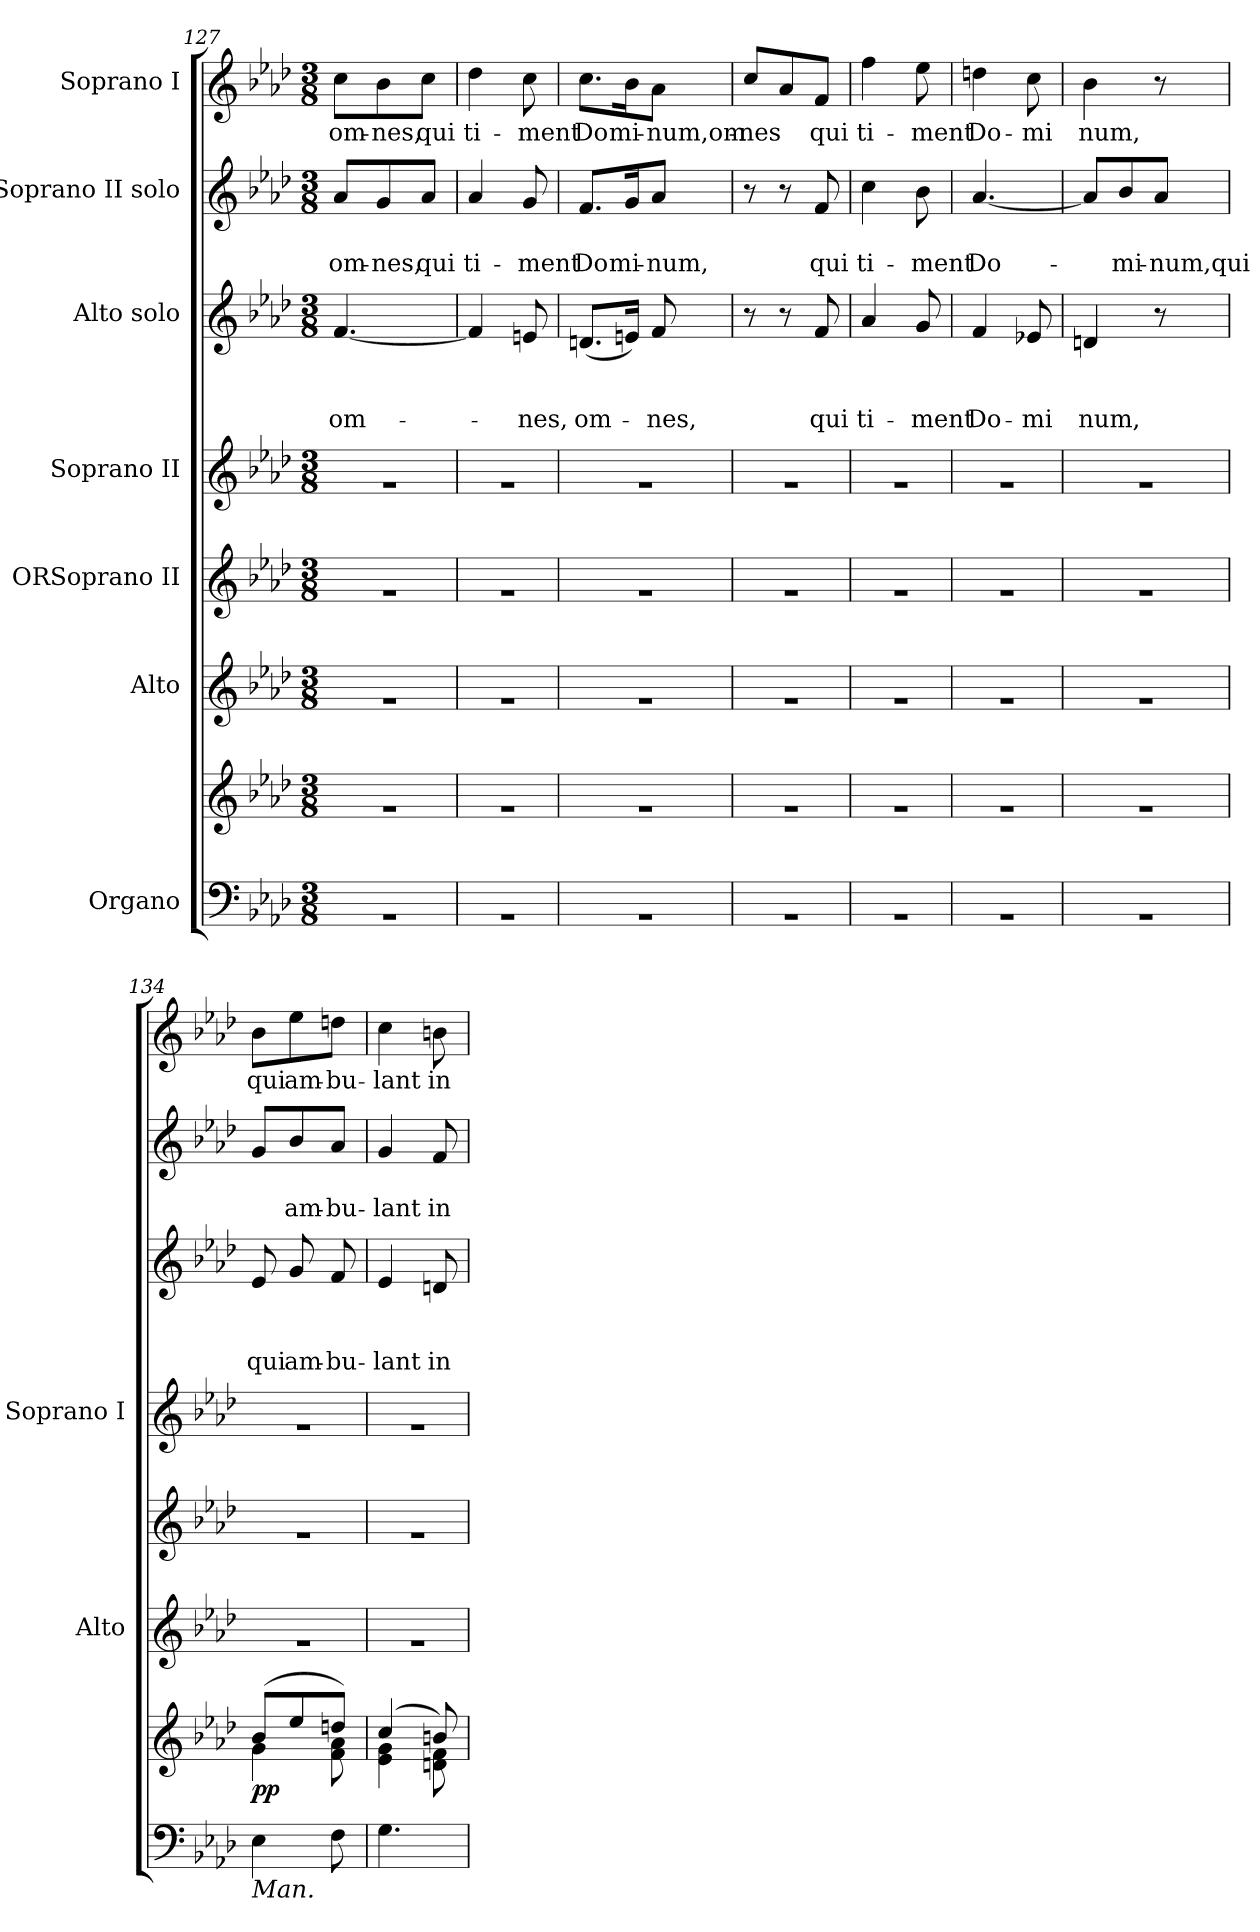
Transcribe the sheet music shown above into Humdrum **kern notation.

**kern	**kern	**dynam	**kern	**kern	**kern	**kern	**text	**text	**text	**kern	**text	**text	**kern	**text
*part7	*part7	*part7	*part6	*part5	*part4	*part3	*part3	*part3	*part3	*part2	*part2	*part2	*part1	*part1
*staff8	*staff7	*staff7/8	*staff6	*staff5	*staff4	*staff3	*staff3	*staff3	*staff3	*staff2	*staff2	*staff2	*staff1	*staff1
*I"Organo	*	*	*I"Alto	*I"ORSoprano II	*I"Soprano II	*I"Alto solo	*	*	*	*I"Soprano II solo	*	*	*I"Soprano I	*
*	*	*	*I'Alto	*	*I'Soprano I	*	*	*	*	*	*	*	*	*
*clefF4	*clefG2	*	*clefG2	*clefG2	*clefG2	*clefG2	*	*	*	*clefG2	*	*	*clefG2	*
*k[b-e-a-d-]	*k[b-e-a-d-]	*	*k[b-e-a-d-]	*k[b-e-a-d-]	*k[b-e-a-d-]	*k[b-e-a-d-]	*	*	*	*k[b-e-a-d-]	*	*	*k[b-e-a-d-]	*
*A-:	*A-:	*	*A-:	*A-:	*A-:	*A-:	*	*	*	*A-:	*	*	*A-:	*
*M3/8	*M3/8	*	*M3/8	*M3/8	*M3/8	*M3/8	*	*	*	*M3/8	*	*	*M3/8	*
=127	=127	=127	=127	=127	=127	=127	=127	=127	=127	=127	=127	=127	=127	=127
!LO:N:vis=1	!LO:N:vis=1	!	!LO:N:vis=1	!LO:N:vis=1	!LO:N:vis=1	!	!	!	!LO:LY:b	!	!	!LO:LY:b	!	!LO:LY:b
4.rC	4.ra	.	4.ra	4.ra	4.ra	[<4.f/	.	.	om-	8a-/L	.	om-	8cc\L	om-
!	!	!	!	!	!	!	!	!	!	!	!	!LO:LY:b	!	!LO:LY:b
.	.	.	.	.	.	.	.	.	.	8g/	.	-nes,	8b-\	-nes,
!	!	!	!	!	!	!	!	!	!	!	!	!LO:LY:b	!	!LO:LY:b
.	.	.	.	.	.	.	.	.	.	8a-/J	.	qui	8cc\J	qui
=128	=128	=128	=128	=128	=128	=128	=128	=128	=128	=128	=128	=128	=128	=128
!LO:N:vis=1	!LO:N:vis=1	!	!LO:N:vis=1	!LO:N:vis=1	!LO:N:vis=1	!	!	!	!	!	!	!LO:LY:b	!	!LO:LY:b
4.rC	4.ra	.	4.ra	4.ra	4.ra	4f/]	.	.	.	4a-/	.	ti-	4dd-\	ti-
!	!	!	!	!	!	!	!	!	!LO:LY:b	!	!	!LO:LY:b	!	!LO:LY:b
.	.	.	.	.	.	8en/	.	.	-nes,	8g/	.	-ment	8cc\	-ment
=129	=129	=129	=129	=129	=129	=129	=129	=129	=129	=129	=129	=129	=129	=129
!LO:N:vis=1	!LO:N:vis=1	!	!LO:N:vis=1	!LO:N:vis=1	!LO:N:vis=1	!	!	!	!LO:LY:b	!	!	!LO:LY:b	!	!LO:LY:b
4.rC	4.ra	.	4.ra	4.ra	4.ra	(<8.dn/L	.	.	om-	8.f/L	.	Do	8.cc\L	Do
!	!	!	!	!	!	!	!	!	!	!	!	!LO:LY:b	!	!LO:LY:b
.	.	.	.	.	.	16en/Jk)	.	.	.	16g/K	.	mi-	16b-\K	mi-
!	!	!	!	!	!	!	!	!	!LO:LY:b	!	!	!LO:LY:b	!	!LO:LY:b
.	.	.	.	.	.	8f/	.	.	-nes,	8a-/J	.	-num,	8a-\J	-num,om-
=130	=130	=130	=130	=130	=130	=130	=130	=130	=130	=130	=130	=130	=130	=130
!LO:N:vis=1	!LO:N:vis=1	!	!LO:N:vis=1	!LO:N:vis=1	!LO:N:vis=1	!	!	!	!	!	!	!	!	!LO:LY:b
4.rC	4.ra	.	4.ra	4.ra	4.ra	8r	.	.	.	8r	.	.	8cc/L	-nes
.	.	.	.	.	.	8r	.	.	.	8r	.	.	8a-/	.
!	!	!	!	!	!	!	!	!	!LO:LY:b	!	!	!LO:LY:b	!	!LO:LY:b
.	.	.	.	.	.	8f/	.	.	qui	8f/	.	qui	8f/J	qui
!!LO:PB:g=z
=131	=131	=131	=131	=131	=131	=131	=131	=131	=131	=131	=131	=131	=131	=131
!LO:N:vis=1	!LO:N:vis=1	!	!LO:N:vis=1	!LO:N:vis=1	!LO:N:vis=1	!	!	!	!LO:LY:b	!	!	!LO:LY:b	!	!LO:LY:b
4.rC	4.ra	.	4.ra	4.ra	4.ra	4a-/	.	.	ti-	4cc\	.	ti-	4ff\	ti-
!	!	!	!	!	!	!	!	!	!LO:LY:b	!	!	!LO:LY:b	!	!LO:LY:b
.	.	.	.	.	.	8g/	.	.	-ment	8b-\	.	-ment	8ee-\	-ment
=132	=132	=132	=132	=132	=132	=132	=132	=132	=132	=132	=132	=132	=132	=132
!LO:N:vis=1	!LO:N:vis=1	!	!LO:N:vis=1	!LO:N:vis=1	!LO:N:vis=1	!	!	!	!LO:LY:b	!	!	!LO:LY:b	!	!LO:LY:b
4.rC	4.ra	.	4.ra	4.ra	4.ra	4f/	.	.	Do-	[<4.a-/	.	Do-	4ddn\	Do-
!	!	!	!	!	!	!	!	!	!LO:LY:b	!	!	!	!	!LO:LY:b
.	.	.	.	.	.	8e-X/	.	.	-mi	.	.	.	8cc\	-mi
=133	=133	=133	=133	=133	=133	=133	=133	=133	=133	=133	=133	=133	=133	=133
!LO:N:vis=1	!LO:N:vis=1	!	!LO:N:vis=1	!LO:N:vis=1	!LO:N:vis=1	!	!	!	!LO:LY:b	!	!	!	!	!LO:LY:b
4.rC	4.ra	.	4.ra	4.ra	4.ra	4dn/	.	.	num,	8a-/L]	.	.	4b-\	num,
!	!	!	!	!	!	!	!	!	!	!	!	!LO:LY:b	!	!
.	.	.	.	.	.	.	.	.	.	8b-/	.	-mi-	.	.
!	!	!	!	!	!	!	!	!	!	!	!	!LO:LY:b	!	!
.	.	.	.	.	.	8r	.	.	.	8a-/J	.	-num,qui	8r	.
=134	=134	=134	=134	=134	=134	=134	=134	=134	=134	=134	=134	=134	=134	=134
*	*^	*	*	*	*	*	*	*	*	*	*	*	*	*
!LO:TX:b:i:t=Man.	!	!	!	!	!	!	!	!	!	!	!	!	!	!	!
!	!	!	!LO:DY:b	!LO:N:vis=1	!LO:N:vis=1	!LO:N:vis=1	!	!	!	!LO:LY:b	!	!	!	!	!LO:LY:b
4E-\	(>8b-/L	4g\	pp	4.ra	4.ra	4.ra	8e-/	.	.	qui	8g/L	.	.	8b-\L	qui
!	!	!	!	!	!	!	!	!	!	!LO:LY:b	!	!	!LO:LY:b	!	!LO:LY:b
.	8ee-/	.	.	.	.	.	8g/	.	.	am-	8b-/	.	am-	8ee-\	am-
!	!	!	!	!	!	!	!	!	!	!LO:LY:b	!	!	!LO:LY:b	!	!LO:LY:b
8F\	8ddn/J)	8f\ 8a-\	.	.	.	.	8f/	.	.	-bu-	8a-/J	.	-bu-	8ddn\J	-bu-
=135	=135	=135	=135	=135	=135	=135	=135	=135	=135	=135	=135	=135	=135	=135	=135
!	!	!	!	!LO:N:vis=1	!LO:N:vis=1	!LO:N:vis=1	!	!	!	!LO:LY:b:rj	!	!	!LO:LY:b:rj	!	!LO:LY:b:rj
4.G\	(4cc/	4e-\ 4g\	.	4.ra	4.ra	4.ra	4e-/	.	.	-lant	4g/	.	-lant	4cc\	-lant
!	!	!	!	!	!	!	!	!	!	!LO:LY:b	!	!	!LO:LY:b	!	!LO:LY:b
.	8bn/)	8dn\ 8f\	.	.	.	.	8dn/	.	.	in	8f/	.	in	8bn\	in
*	*v	*v	*	*	*	*	*	*	*	*	*	*	*	*	*
=	=	=	=	=	=	=	=	=	=	=	=	=	=	=
*-	*-	*-	*-	*-	*-	*-	*-	*-	*-	*-	*-	*-	*-	*-
